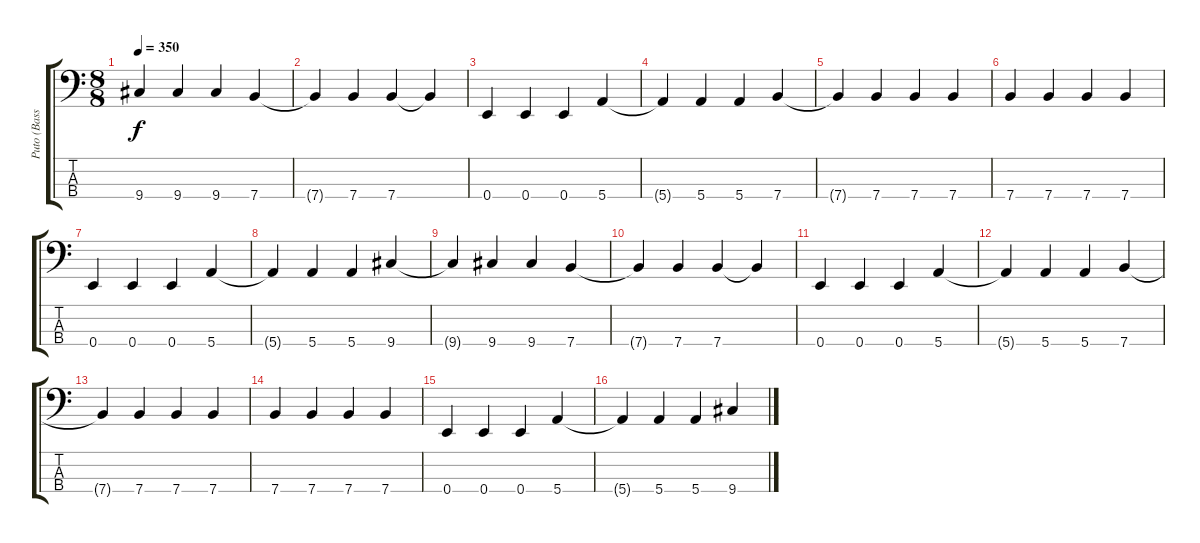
\track ("Puto (Bass)" "Puto (Bass") {solo instrument electricbasspick}
\staff {score tabs}
\tuning (G2 D2 A1 E1) {hide}
\ts (8 8)
\tempo 350
\clef f4
\ks c
9.4{t}.4{dy f} 9.4.4 9.4.4 7.4.4 |
7.4{t}.4 7.4.4 7.4.4 7.4{t}.4 |
0.4.4 0.4.4 0.4.4 5.4.4 |
5.4{t}.4 5.4.4 5.4.4 7.4.4 |
7.4{t}.4 7.4.4 7.4.4 7.4.4 |
7.4.4 7.4.4 7.4.4 7.4.4 |
0.4.4 0.4.4 0.4.4 5.4.4 |
5.4{t}.4 5.4.4 5.4.4 9.4.4 |
9.4{t}.4 9.4.4 9.4.4 7.4.4 |
7.4{t}.4 7.4.4 7.4.4 7.4{t}.4 |
0.4.4 0.4.4 0.4.4 5.4.4 |
5.4{t}.4 5.4.4 5.4.4 7.4.4 |
7.4{t}.4 7.4.4 7.4.4 7.4.4 |
7.4.4 7.4.4 7.4.4 7.4.4 |
0.4.4 0.4.4 0.4.4 5.4.4 |
5.4{t}.4 5.4.4 5.4.4 9.4.4
